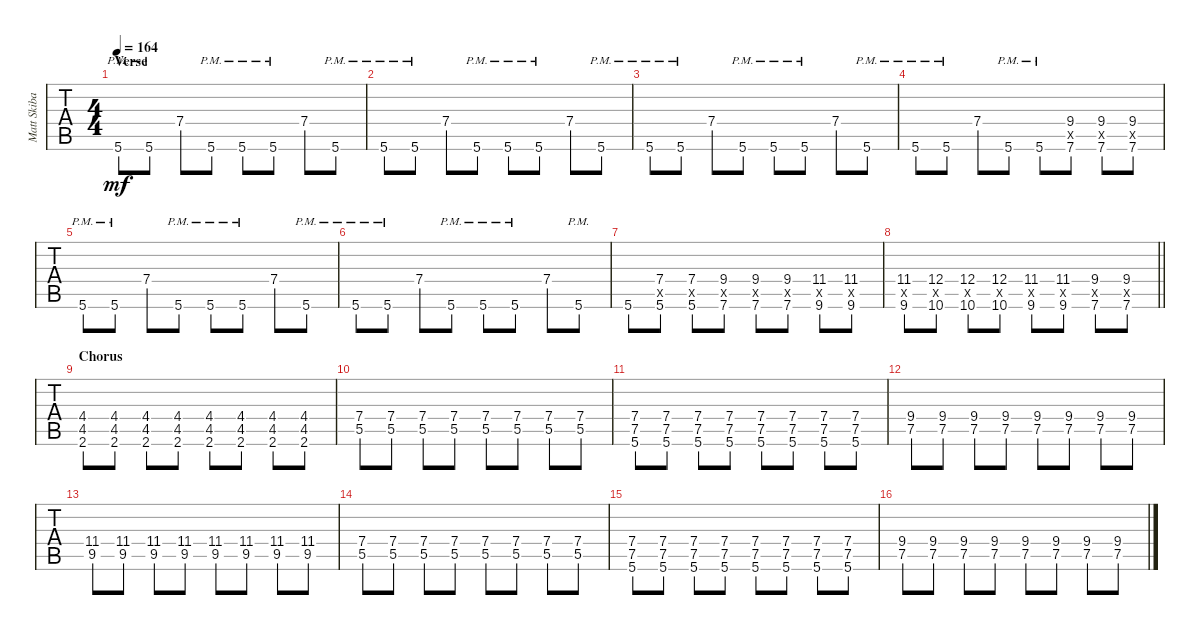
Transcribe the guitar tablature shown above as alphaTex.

\track ("Matt Skiba - Guitar One" "Matt Skiba") {instrument distortionguitar}
\staff {tabs}
\tuning (E4 B3 G3 D3 A2 E2) {hide}
\ts (4 4)
\section ("" "Verse")
\tempo 164
\clef g2
\ks c
5.6{pm}.8{dy mf} 5.6{pm}.8 7.4.8 5.6{pm}.8 5.6{pm}.8 5.6{pm}.8 7.4.8 5.6{pm}.8 |
5.6{pm}.8 5.6{pm}.8 7.4.8 5.6{pm}.8 5.6{pm}.8 5.6{pm}.8 7.4.8 5.6{pm}.8 |
5.6{pm}.8 5.6{pm}.8 7.4.8 5.6{pm}.8 5.6{pm}.8 5.6{pm}.8 7.4.8 5.6{pm}.8 |
5.6{pm}.8 5.6{pm}.8 7.4.8 5.6{pm}.8 5.6{pm}.8 (9.4 7.5{x} 7.6).8 (9.4 7.5{x} 7.6).8 (9.4 7.5{x} 7.6).8 |
5.6{pm}.8 5.6{pm}.8 7.4.8 5.6{pm}.8 5.6{pm}.8 5.6{pm}.8 7.4.8 5.6{pm}.8 |
5.6{pm}.8 5.6{pm}.8 7.4.8 5.6{pm}.8 5.6{pm}.8 5.6{pm}.8 7.4.8 5.6{pm}.8 |
5.6.8 (7.4 5.5{x} 5.6).8 (7.4 5.5{x} 5.6).8 (9.4 7.5{x} 7.6).8 (9.4 7.5{x} 7.6).8 (9.4 7.5{x} 7.6).8 (11.4 9.5{x} 9.6).8 (11.4 9.5{x} 9.6).8 |
\barLineRight lightlight
(11.4 9.5{x} 9.6).8 (12.4 10.5{x} 10.6).8 (12.4 10.5{x} 10.6).8 (12.4 10.5{x} 10.6).8 (11.4 9.5{x} 9.6).8 (11.4 9.5{x} 9.6).8 (9.4 7.5{x} 7.6).8 (9.4 7.5{x} 7.6).8 |
\section ("" "Chorus")
(4.4 4.5 2.6).8 (4.4 4.5 2.6).8 (4.4 4.5 2.6).8 (4.4 4.5 2.6).8 (4.4 4.5 2.6).8 (4.4 4.5 2.6).8 (4.4 4.5 2.6).8 (4.4 4.5 2.6).8 |
(7.4 5.5).8 (7.4 5.5).8 (7.4 5.5).8 (7.4 5.5).8 (7.4 5.5).8 (7.4 5.5).8 (7.4 5.5).8 (7.4 5.5).8 |
(7.4 7.5 5.6).8 (7.4 7.5 5.6).8 (7.4 7.5 5.6).8 (7.4 7.5 5.6).8 (7.4 7.5 5.6).8 (7.4 7.5 5.6).8 (7.4 7.5 5.6).8 (7.4 7.5 5.6).8 |
(9.4 7.5).8 (9.4 7.5).8 (9.4 7.5).8 (9.4 7.5).8 (9.4 7.5).8 (9.4 7.5).8 (9.4 7.5).8 (9.4 7.5).8 |
(11.4 9.5).8 (11.4 9.5).8 (11.4 9.5).8 (11.4 9.5).8 (11.4 9.5).8 (11.4 9.5).8 (11.4 9.5).8 (11.4 9.5).8 |
(7.4 5.5).8 (7.4 5.5).8 (7.4 5.5).8 (7.4 5.5).8 (7.4 5.5).8 (7.4 5.5).8 (7.4 5.5).8 (7.4 5.5).8 |
(7.4 7.5 5.6).8 (7.4 7.5 5.6).8 (7.4 7.5 5.6).8 (7.4 7.5 5.6).8 (7.4 7.5 5.6).8 (7.4 7.5 5.6).8 (7.4 7.5 5.6).8 (7.4 7.5 5.6).8 |
(9.4 7.5).8 (9.4 7.5).8 (9.4 7.5).8 (9.4 7.5).8 (9.4 7.5).8 (9.4 7.5).8 (9.4 7.5).8 (9.4 7.5).8
